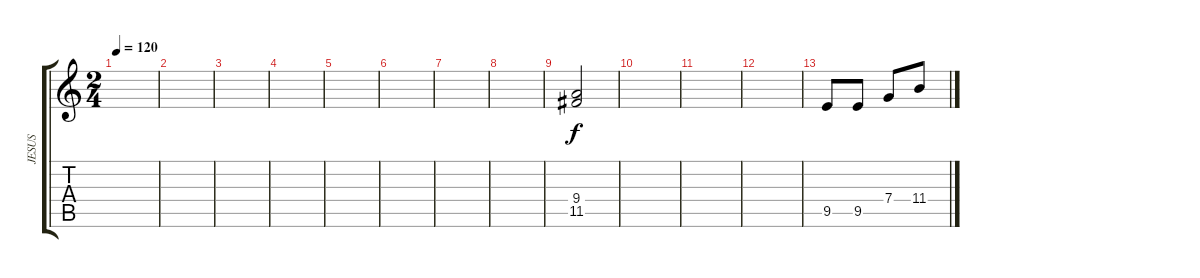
\track ("JESUS" "JESUS") {instrument overdrivenguitar}
\staff {score tabs}
\tuning (D4 A3 F3 C3 G2 C2) {hide}
\ts (2 4)
\tempo 120
\clef g2
\ks c
|
|
|
|
|
|
|
|
(9.4 11.5).2 |
|
|
|
9.5.8 9.5.8 7.4.8 11.4.8
